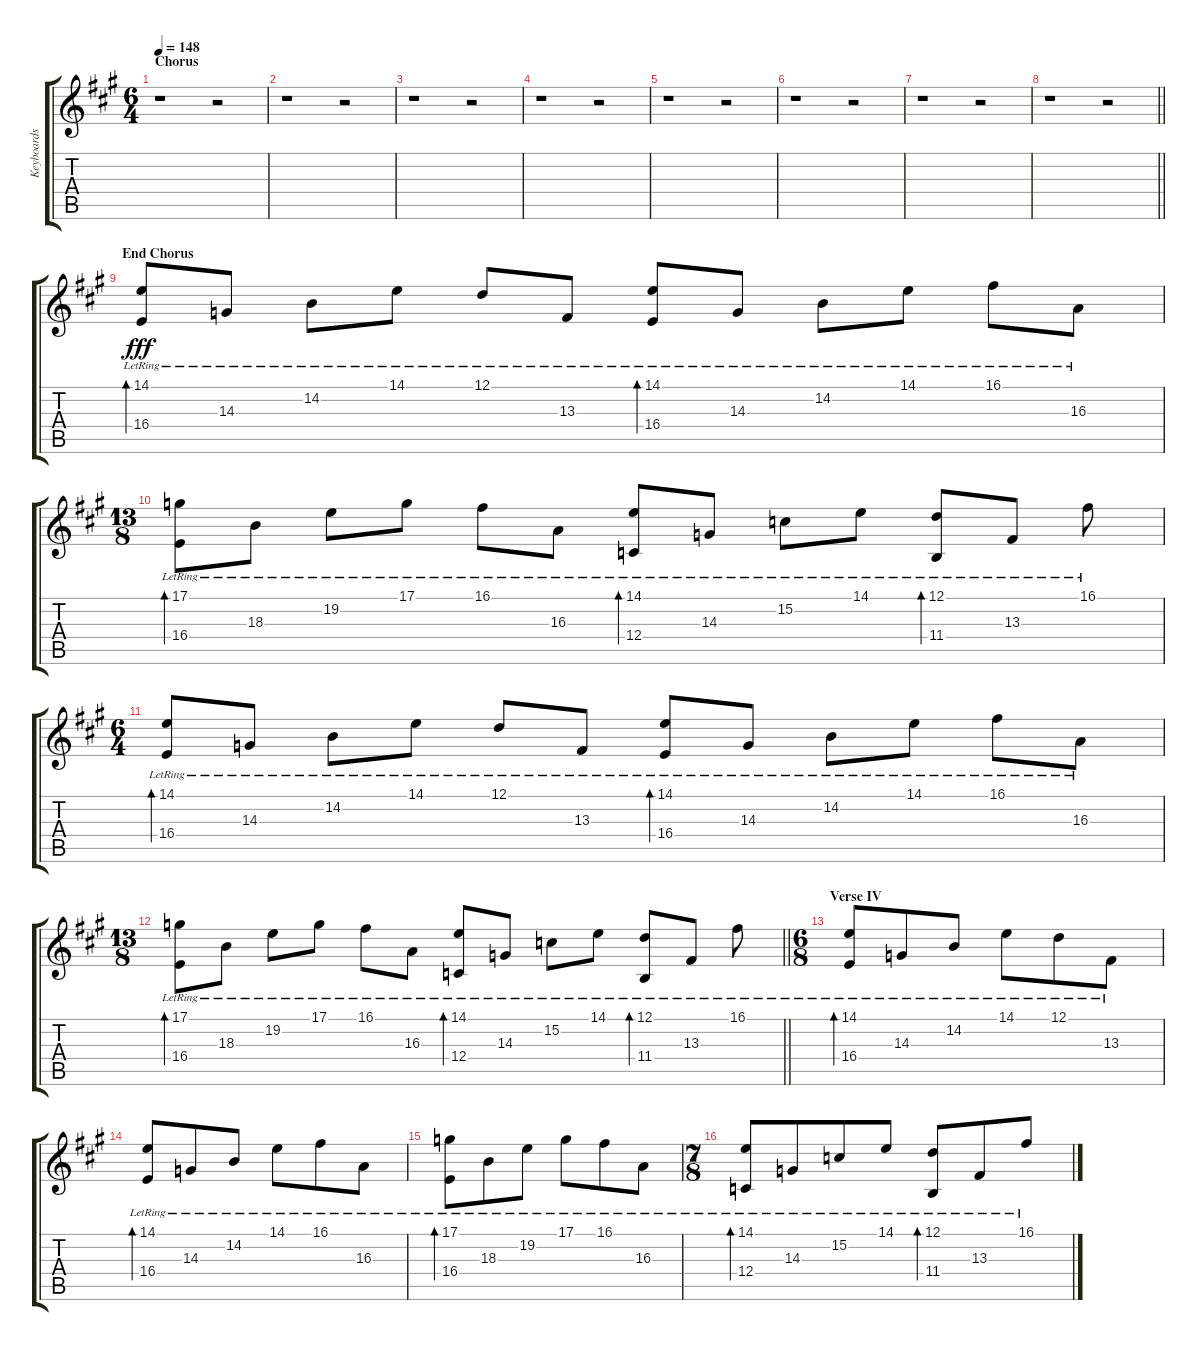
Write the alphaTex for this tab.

\track ("Keyboards 1 [Piano]" "Keyboards ") {instrument brightacousticpiano}
\staff {score tabs}
\tuning (D4 A3 F3 C3 G2 D2) {hide}
\ts (6 4)
\section ("" "Chorus")
\tempo 148
\clef g2
\ks a
r.1{dy f} r.2 |
r.1 r.2 |
r.1 r.2 |
r.1 r.2 |
r.1 r.2 |
r.1 r.2 |
r.1 r.2 |
\barLineRight lightlight
r.1 r.2 |
\section ("" "End Chorus")
(14.1{lr} 16.4{lr}).8{bd 240 dy fff} 14.3{lr}.8 14.2{lr}.8 14.1{lr}.8 12.1{lr}.8 13.3{lr}.8 (14.1{lr} 16.4{lr}).8{bd 240} 14.3{lr}.8 14.2{lr}.8 14.1{lr}.8 16.1{lr}.8 16.3{lr}.8 |
\ts (13 8)
(17.1{lr} 16.4{lr}).8{bd 240} 18.3{lr}.8 19.2{lr}.8 17.1{lr}.8 16.1{lr}.8 16.3{lr}.8 (14.1{lr} 12.4{lr}).8{bd 240} 14.3{lr}.8 15.2{lr}.8 14.1{lr}.8 (12.1{lr} 11.4{lr}).8{bd 240} 13.3{lr}.8 16.1{lr}.8 |
\ts (6 4)
(14.1{lr} 16.4{lr}).8{bd 240} 14.3{lr}.8 14.2{lr}.8 14.1{lr}.8 12.1{lr}.8 13.3{lr}.8 (14.1{lr} 16.4{lr}).8{bd 240} 14.3{lr}.8 14.2{lr}.8 14.1{lr}.8 16.1{lr}.8 16.3{lr}.8 |
\ts (13 8)
\barLineRight lightlight
(17.1{lr} 16.4{lr}).8{bd 240} 18.3{lr}.8 19.2{lr}.8 17.1{lr}.8 16.1{lr}.8 16.3{lr}.8 (14.1{lr} 12.4{lr}).8{bd 240} 14.3{lr}.8 15.2{lr}.8 14.1{lr}.8 (12.1{lr} 11.4{lr}).8{bd 240} 13.3{lr}.8 16.1{lr}.8 |
\ts (6 8)
\section ("" "Verse IV")
(14.1{lr} 16.4{lr}).8{bd 240} 14.3{lr}.8 14.2{lr}.8 14.1{lr}.8 12.1{lr}.8{beam merge} 13.3{lr}.8 |
(14.1{lr} 16.4{lr}).8{bd 240} 14.3{lr}.8 14.2{lr}.8 14.1{lr}.8 16.1{lr}.8{beam merge} 16.3{lr}.8 |
(17.1{lr} 16.4{lr}).8{bd 240} 18.3{lr}.8 19.2{lr}.8 17.1{lr}.8 16.1{lr}.8 16.3{lr}.8 |
\ts (7 8)
(14.1{lr} 12.4{lr}).8{bd 240} 14.3{lr}.8 15.2{lr}.8 14.1{lr}.8 (12.1{lr} 11.4{lr}).8{bd 240 beam merge} 13.3{lr}.8{beam merge} 16.1{lr}.8
